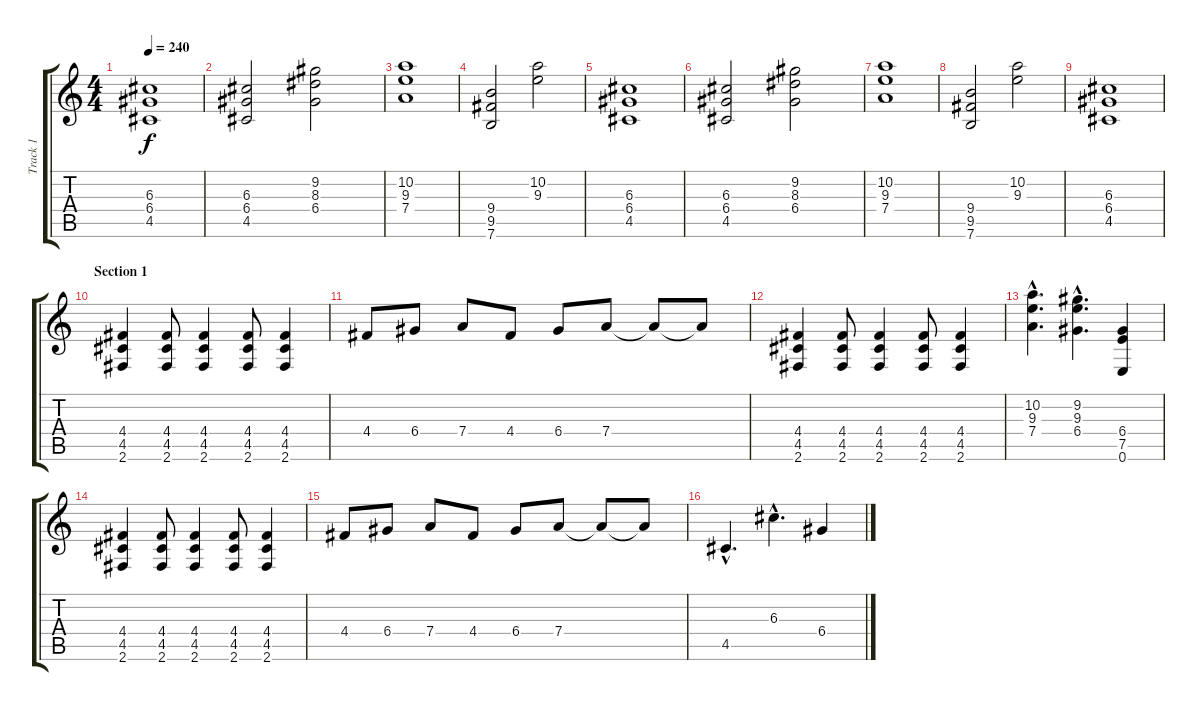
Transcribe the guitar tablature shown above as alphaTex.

\track ("Track 1" "Track 1") {instrument distortionguitar}
\staff {score tabs}
\tuning (E4 B3 G3 D3 A2 E2) {hide}
\ts (4 4)
\tempo 240
\clef g2
\ks c
(6.3 6.4 4.5).1{dy f} |
(6.3 6.4 4.5).2 (9.2 8.3 6.4).2 |
(10.2 9.3 7.4).1 |
(9.4 9.5 7.6).2 (10.2 9.3).2 |
(6.3 6.4 4.5).1 |
(6.3 6.4 4.5).2 (9.2 8.3 6.4).2 |
(10.2 9.3 7.4).1 |
(9.4 9.5 7.6).2 (10.2 9.3).2 |
(6.3 6.4 4.5).1 |
\section ("" "Section 1")
(4.4 4.5 2.6).4 (4.4 4.5 2.6).8 (4.4 4.5 2.6).4 (4.4 4.5 2.6).8 (4.4 4.5 2.6).4 |
4.4.8 6.4.8 7.4.8 4.4.8 6.4.8 7.4.8 7.4{t}.8 7.4{t}.8 |
(4.4 4.5 2.6).4 (4.4 4.5 2.6).8 (4.4 4.5 2.6).4 (4.4 4.5 2.6).8 (4.4 4.5 2.6).4 |
(10.2{hac} 9.3{hac} 7.4{hac}).4{d} (9.2{hac} 9.3{hac} 6.4{hac}).4{d} (6.4 7.5 0.6).4 |
(4.4 4.5 2.6).4 (4.4 4.5 2.6).8 (4.4 4.5 2.6).4 (4.4 4.5 2.6).8 (4.4 4.5 2.6).4 |
4.4.8 6.4.8 7.4.8 4.4.8 6.4.8 7.4.8 7.4{t}.8 7.4{t}.8 |
4.5{hac}.4{d} 6.3{hac}.4{d} 6.4.4
